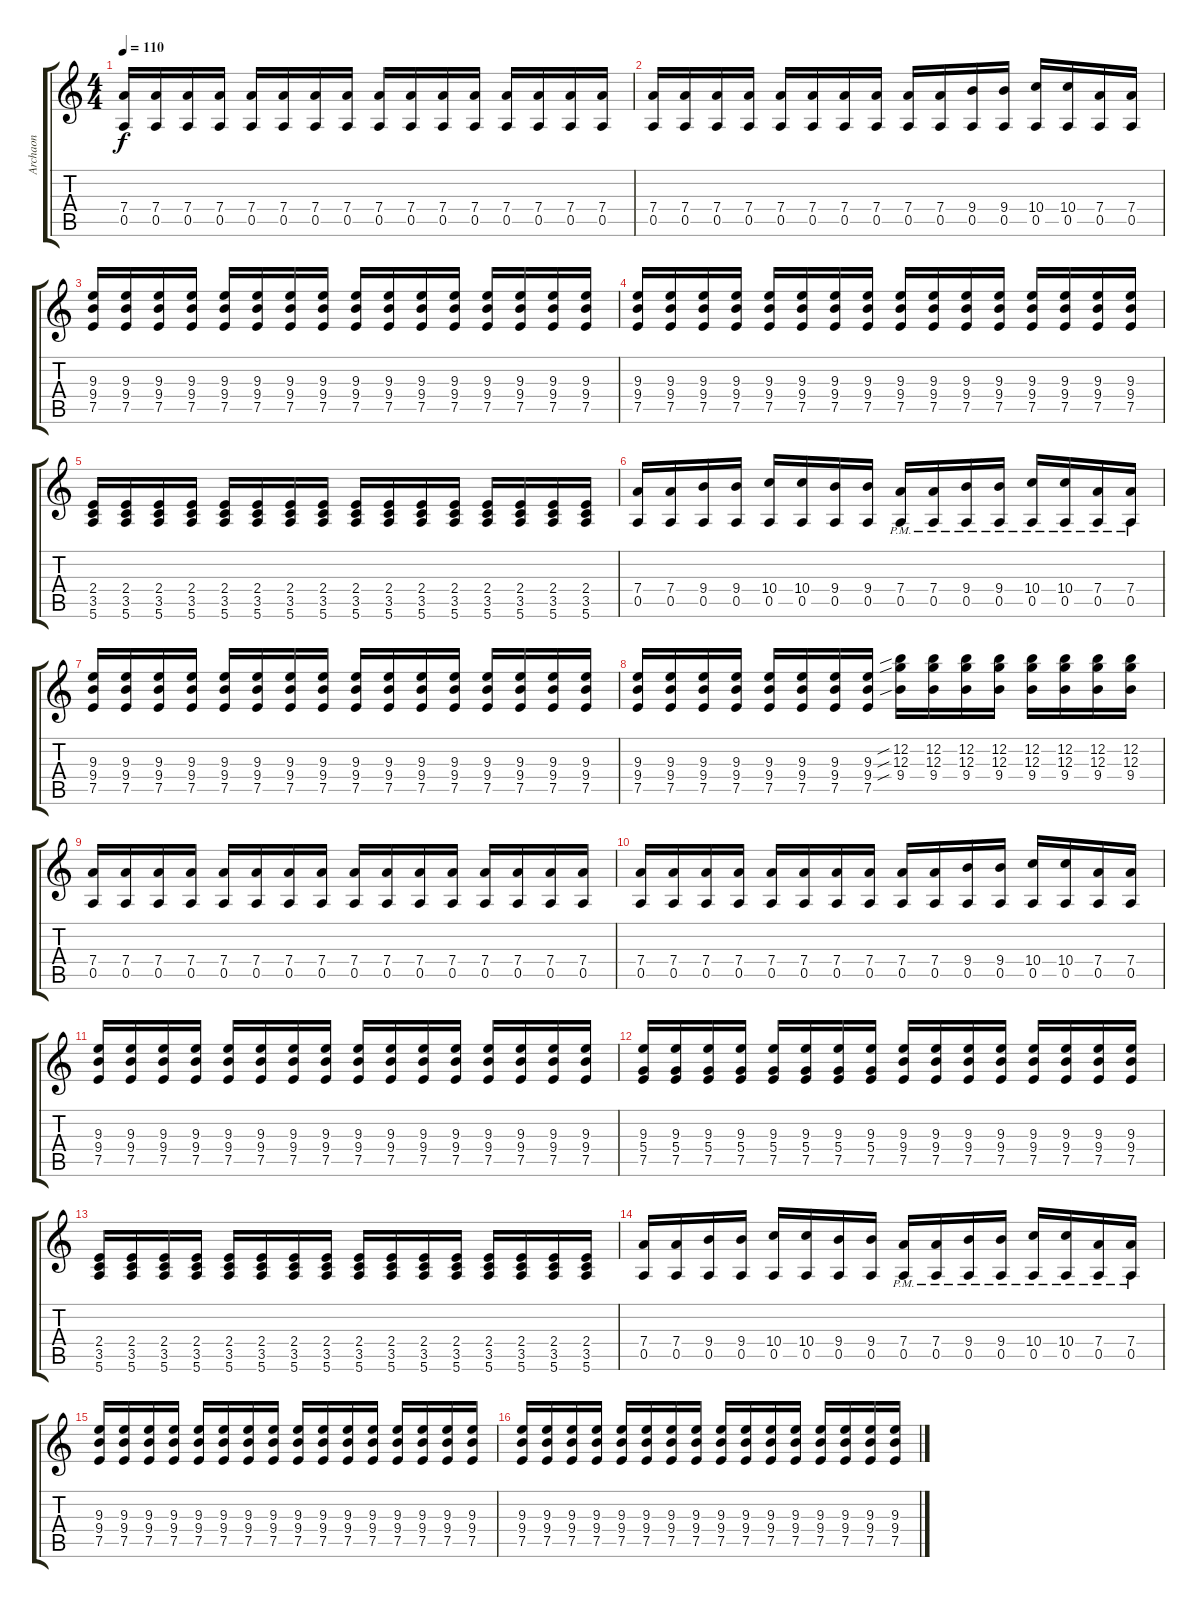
\track ("Archaon" "Archaon") {instrument distortionguitar}
\staff {score tabs}
\tuning (E4 B3 G3 D3 A2 E2) {hide}
\ts (4 4)
\tempo 110
\clef g2
\ks c
(7.4 0.5).16{dy f} (7.4 0.5).16 (7.4 0.5).16 (7.4 0.5).16 (7.4 0.5).16 (7.4 0.5).16 (7.4 0.5).16 (7.4 0.5).16 (7.4 0.5).16 (7.4 0.5).16 (7.4 0.5).16 (7.4 0.5).16 (7.4 0.5).16 (7.4 0.5).16 (7.4 0.5).16 (7.4 0.5).16 |
(7.4 0.5).16 (7.4 0.5).16 (7.4 0.5).16 (7.4 0.5).16 (7.4 0.5).16 (7.4 0.5).16 (7.4 0.5).16 (7.4 0.5).16 (7.4 0.5).16 (7.4 0.5).16 (9.4 0.5).16 (9.4 0.5).16 (10.4 0.5).16 (10.4 0.5).16 (7.4 0.5).16 (7.4 0.5).16 |
(9.3 9.4 7.5).16 (9.3 9.4 7.5).16 (9.3 9.4 7.5).16 (9.3 9.4 7.5).16 (9.3 9.4 7.5).16 (9.3 9.4 7.5).16 (9.3 9.4 7.5).16 (9.3 9.4 7.5).16 (9.3 9.4 7.5).16 (9.3 9.4 7.5).16 (9.3 9.4 7.5).16 (9.3 9.4 7.5).16 (9.3 9.4 7.5).16 (9.3 9.4 7.5).16 (9.3 9.4 7.5).16 (9.3 9.4 7.5).16 |
(9.3 9.4 7.5).16 (9.3 9.4 7.5).16 (9.3 9.4 7.5).16 (9.3 9.4 7.5).16 (9.3 9.4 7.5).16 (9.3 9.4 7.5).16 (9.3 9.4 7.5).16 (9.3 9.4 7.5).16 (9.3 9.4 7.5).16 (9.3 9.4 7.5).16 (9.3 9.4 7.5).16 (9.3 9.4 7.5).16 (9.3 9.4 7.5).16 (9.3 9.4 7.5).16 (9.3 9.4 7.5).16 (9.3 9.4 7.5).16 |
(2.4 3.5 5.6).16 (2.4 3.5 5.6).16 (2.4 3.5 5.6).16 (2.4 3.5 5.6).16 (2.4 3.5 5.6).16 (2.4 3.5 5.6).16 (2.4 3.5 5.6).16 (2.4 3.5 5.6).16 (2.4 3.5 5.6).16 (2.4 3.5 5.6).16 (2.4 3.5 5.6).16 (2.4 3.5 5.6).16 (2.4 3.5 5.6).16 (2.4 3.5 5.6).16 (2.4 3.5 5.6).16 (2.4 3.5 5.6).16 |
(7.4 0.5).16 (7.4 0.5).16 (9.4 0.5).16 (9.4 0.5).16 (10.4 0.5).16 (10.4 0.5).16 (9.4 0.5).16 (9.4 0.5).16 (7.4{pm} 0.5{pm}).16 (7.4{pm} 0.5{pm}).16 (9.4{pm} 0.5{pm}).16 (9.4{pm} 0.5{pm}).16 (10.4{pm} 0.5{pm}).16 (10.4{pm} 0.5{pm}).16 (7.4{pm} 0.5{pm}).16 (7.4{pm} 0.5{pm}).16 |
(9.3 9.4 7.5).16 (9.3 9.4 7.5).16 (9.3 9.4 7.5).16 (9.3 9.4 7.5).16 (9.3 9.4 7.5).16 (9.3 9.4 7.5).16 (9.3 9.4 7.5).16 (9.3 9.4 7.5).16 (9.3 9.4 7.5).16 (9.3 9.4 7.5).16 (9.3 9.4 7.5).16 (9.3 9.4 7.5).16 (9.3 9.4 7.5).16 (9.3 9.4 7.5).16 (9.3 9.4 7.5).16 (9.3 9.4 7.5).16 |
(9.3 9.4 7.5).16 (9.3 9.4 7.5).16 (9.3 9.4 7.5).16 (9.3 9.4 7.5).16 (9.3 9.4 7.5).16 (9.3 9.4 7.5).16 (9.3 9.4 7.5).16 (9.3 9.4 7.5).16 (12.2{sib} 12.3{sib} 9.4{sib}).16 (12.2 12.3 9.4).16 (12.2 12.3 9.4).16 (12.2 12.3 9.4).16 (12.2 12.3 9.4).16 (12.2 12.3 9.4).16 (12.2 12.3 9.4).16 (12.2 12.3 9.4).16 |
(7.4 0.5).16 (7.4 0.5).16 (7.4 0.5).16 (7.4 0.5).16 (7.4 0.5).16 (7.4 0.5).16 (7.4 0.5).16 (7.4 0.5).16 (7.4 0.5).16 (7.4 0.5).16 (7.4 0.5).16 (7.4 0.5).16 (7.4 0.5).16 (7.4 0.5).16 (7.4 0.5).16 (7.4 0.5).16 |
(7.4 0.5).16 (7.4 0.5).16 (7.4 0.5).16 (7.4 0.5).16 (7.4 0.5).16 (7.4 0.5).16 (7.4 0.5).16 (7.4 0.5).16 (7.4 0.5).16 (7.4 0.5).16 (9.4 0.5).16 (9.4 0.5).16 (10.4 0.5).16 (10.4 0.5).16 (7.4 0.5).16 (7.4 0.5).16 |
(9.3 9.4 7.5).16 (9.3 9.4 7.5).16 (9.3 9.4 7.5).16 (9.3 9.4 7.5).16 (9.3 9.4 7.5).16 (9.3 9.4 7.5).16 (9.3 9.4 7.5).16 (9.3 9.4 7.5).16 (9.3 9.4 7.5).16 (9.3 9.4 7.5).16 (9.3 9.4 7.5).16 (9.3 9.4 7.5).16 (9.3 9.4 7.5).16 (9.3 9.4 7.5).16 (9.3 9.4 7.5).16 (9.3 9.4 7.5).16 |
(9.3 5.4 7.5).16 (9.3 5.4 7.5).16 (9.3 5.4 7.5).16 (9.3 5.4 7.5).16 (9.3 5.4 7.5).16 (9.3 5.4 7.5).16 (9.3 5.4 7.5).16 (9.3 5.4 7.5).16 (9.3 9.4 7.5).16 (9.3 9.4 7.5).16 (9.3 9.4 7.5).16 (9.3 9.4 7.5).16 (9.3 9.4 7.5).16 (9.3 9.4 7.5).16 (9.3 9.4 7.5).16 (9.3 9.4 7.5).16 |
(2.4 3.5 5.6).16 (2.4 3.5 5.6).16 (2.4 3.5 5.6).16 (2.4 3.5 5.6).16 (2.4 3.5 5.6).16 (2.4 3.5 5.6).16 (2.4 3.5 5.6).16 (2.4 3.5 5.6).16 (2.4 3.5 5.6).16 (2.4 3.5 5.6).16 (2.4 3.5 5.6).16 (2.4 3.5 5.6).16 (2.4 3.5 5.6).16 (2.4 3.5 5.6).16 (2.4 3.5 5.6).16 (2.4 3.5 5.6).16 |
(7.4 0.5).16 (7.4 0.5).16 (9.4 0.5).16 (9.4 0.5).16 (10.4 0.5).16 (10.4 0.5).16 (9.4 0.5).16 (9.4 0.5).16 (7.4{pm} 0.5{pm}).16 (7.4{pm} 0.5{pm}).16 (9.4{pm} 0.5{pm}).16 (9.4{pm} 0.5{pm}).16 (10.4{pm} 0.5{pm}).16 (10.4{pm} 0.5{pm}).16 (7.4{pm} 0.5{pm}).16 (7.4{pm} 0.5{pm}).16 |
(9.3 9.4 7.5).16 (9.3 9.4 7.5).16 (9.3 9.4 7.5).16 (9.3 9.4 7.5).16 (9.3 9.4 7.5).16 (9.3 9.4 7.5).16 (9.3 9.4 7.5).16 (9.3 9.4 7.5).16 (9.3 9.4 7.5).16 (9.3 9.4 7.5).16 (9.3 9.4 7.5).16 (9.3 9.4 7.5).16 (9.3 9.4 7.5).16 (9.3 9.4 7.5).16 (9.3 9.4 7.5).16 (9.3 9.4 7.5).16 |
(9.3 9.4 7.5).16 (9.3 9.4 7.5).16 (9.3 9.4 7.5).16 (9.3 9.4 7.5).16 (9.3 9.4 7.5).16 (9.3 9.4 7.5).16 (9.3 9.4 7.5).16 (9.3 9.4 7.5).16 (9.3 9.4 7.5).16 (9.3 9.4 7.5).16 (9.3 9.4 7.5).16 (9.3 9.4 7.5).16 (9.3 9.4 7.5).16 (9.3 9.4 7.5).16 (9.3 9.4 7.5).16 (9.3 9.4 7.5).16
